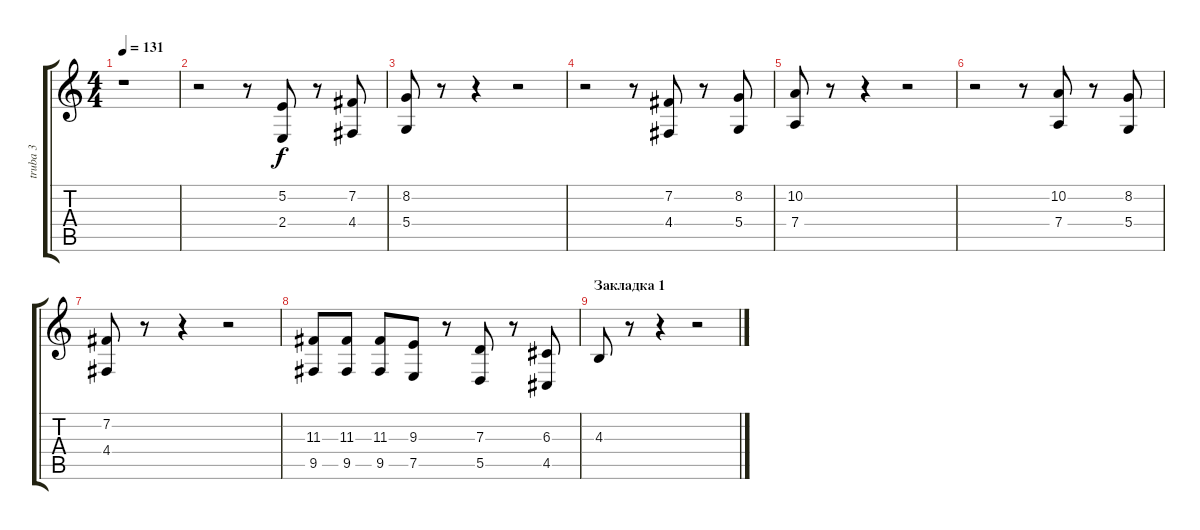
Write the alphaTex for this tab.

\track ("truba 3" "truba 3") {instrument sopranosax}
\staff {score tabs}
\tuning (E4 B3 G3 D3 A2 E2) {hide}
\ts (4 4)
\tempo 131
\clef g2
\ks c
r.1{dy f} |
r.2 r.8 (5.2 2.4).8 r.8 (7.2 4.4).8 |
(8.2 5.4).8 r.8 r.4 r.2 |
r.2 r.8 (7.2 4.4).8 r.8 (8.2 5.4).8 |
(10.2 7.4).8 r.8 r.4 r.2 |
r.2 r.8 (10.2 7.4).8 r.8 (8.2 5.4).8 |
(7.2 4.4).8 r.8 r.4 r.2 |
(11.3 9.5).8 (11.3 9.5).8 (11.3 9.5).8 (9.3 7.5).8 r.8 (7.3 5.5).8 r.8 (6.3 4.5).8 |
\section ("" "Закладка 1")
4.3.8 r.8 r.4 r.2
